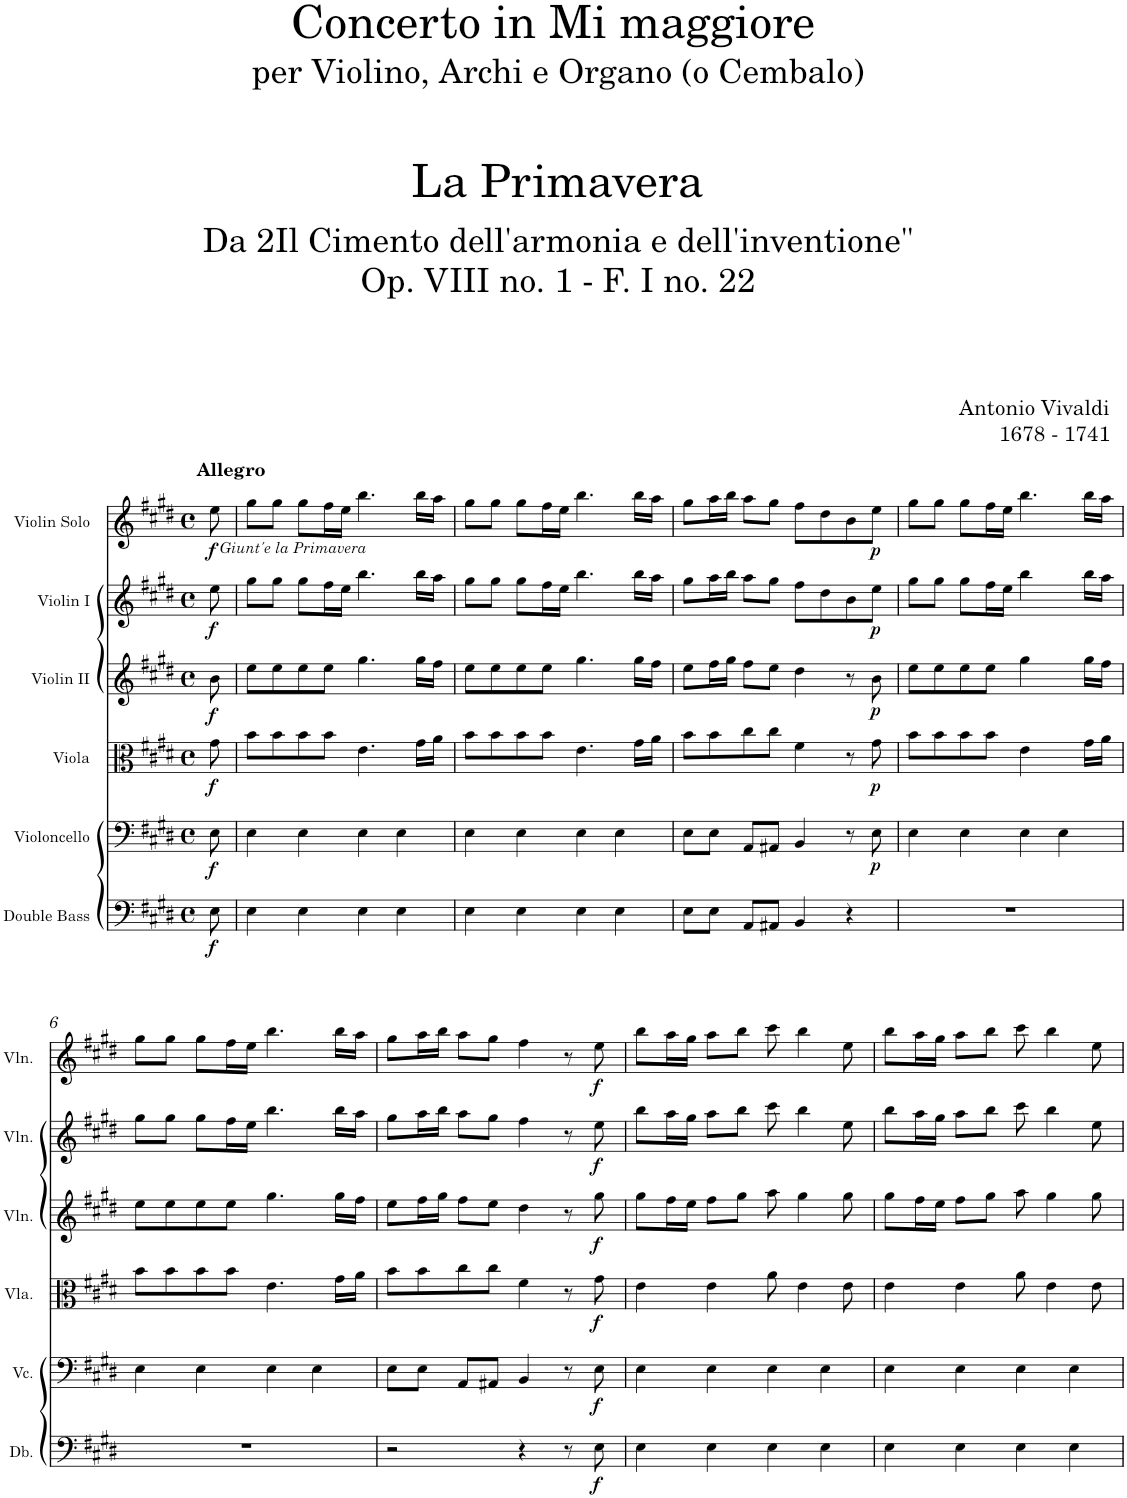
**kern	**dynam	**kern	**dynam	**kern	**dynam	**kern	**dynam	**kern	**dynam	**kern	**dynam
*part6	*part6	*part5	*part5	*part4	*part4	*part3	*part3	*part2	*part2	*part1	*part1
*staff6	*staff6	*staff5	*staff5	*staff4	*staff4	*staff3	*staff3	*staff2	*staff2	*staff1	*staff1
*I"Double Bass	*	*I"Violoncello	*	*I"Viola	*	*I"Violin II	*	*I"Violin I	*	*I"Violin Solo	*
*I'Db.	*	*I'Vc.	*	*I'Vla.	*	*I'Vln.	*	*I'Vln.	*	*I'Vln.	*
*clefF4	*	*clefF4	*	*clefC3	*	*clefG2	*	*clefG2	*	*clefG2	*
*Trd7c12	*	*	*	*	*	*	*	*	*	*	*
*k[f#c#g#d#]	*	*k[f#c#g#d#]	*	*k[f#c#g#d#]	*	*k[f#c#g#d#]	*	*k[f#c#g#d#]	*	*k[f#c#g#d#]	*
*M4/4	*	*M4/4	*	*M4/4	*	*M4/4	*	*M4/4	*	*M4/4	*
*met(c)	*	*met(c)	*	*met(c)	*	*met(c)	*	*met(c)	*	*met(c)	*
=1	=1	=1	=1	=1	=1	=1	=1	=1	=1	=1	=1
!	!	!	!	!	!	!	!	!	!	!LO:TX:a:B:t=Allegro	!
!	!	!	!	!	!	!	!	!	!	!LO:TX:b:i:t=Giunt'e la Primavera	!
!	!LO:DY:b	!	!LO:DY:b	!	!LO:DY:b	!	!LO:DY:b	!	!LO:DY:b	!	!LO:DY:b
8E\	f	8E\	f	8g#\	f	8b\	f	8ee\	f	8ee\	f
=2	=2	=2	=2	=2	=2	=2	=2	=2	=2	=2	=2
4E\	.	4E\	.	8b\L	.	8ee\L	.	8gg#\L	.	8gg#\L	.
.	.	.	.	8b\	.	8ee\	.	8gg#\J	.	8gg#\J	.
4E\	.	4E\	.	8b\	.	8ee\	.	8gg#\L	.	8gg#\L	.
.	.	.	.	8b\J	.	8ee\J	.	16ff#\L	.	16ff#\L	.
.	.	.	.	.	.	.	.	16ee\JJ	.	16ee\JJ	.
4E\	.	4E\	.	4.e\	.	4.gg#\	.	4.bb\	.	4.bb\	.
4E\	.	4E\	.	.	.	.	.	.	.	.	.
.	.	.	.	16g#\LL	.	16gg#\LL	.	16bb\LL	.	16bb\LL	.
.	.	.	.	16a\JJ	.	16ff#\JJ	.	16aa\JJ	.	16aa\JJ	.
=3	=3	=3	=3	=3	=3	=3	=3	=3	=3	=3	=3
4E\	.	4E\	.	8b\L	.	8ee\L	.	8gg#\L	.	8gg#\L	.
.	.	.	.	8b\	.	8ee\	.	8gg#\J	.	8gg#\J	.
4E\	.	4E\	.	8b\	.	8ee\	.	8gg#\L	.	8gg#\L	.
.	.	.	.	8b\J	.	8ee\J	.	16ff#\L	.	16ff#\L	.
.	.	.	.	.	.	.	.	16ee\JJ	.	16ee\JJ	.
4E\	.	4E\	.	4.e\	.	4.gg#\	.	4.bb\	.	4.bb\	.
4E\	.	4E\	.	.	.	.	.	.	.	.	.
.	.	.	.	16g#\LL	.	16gg#\LL	.	16bb\LL	.	16bb\LL	.
.	.	.	.	16a\JJ	.	16ff#\JJ	.	16aa\JJ	.	16aa\JJ	.
=4	=4	=4	=4	=4	=4	=4	=4	=4	=4	=4	=4
8E\L	.	8E\L	.	8b\L	.	8ee\L	.	8gg#\L	.	8gg#\L	.
8E\J	.	8E\J	.	8b\	.	16ff#\L	.	16aa\L	.	16aa\L	.
.	.	.	.	.	.	16gg#\JJ	.	16bb\JJ	.	16bb\JJ	.
8AA/L	.	8AA/L	.	8cc#\	.	8ff#\L	.	8aa\L	.	8aa\L	.
8AA#X/J	.	8AA#X/J	.	8cc#\J	.	8ee\J	.	8gg#\J	.	8gg#\J	.
4BB/	.	4BB/	.	4f#\	.	4dd#\	.	8ff#\L	.	8ff#\L	.
.	.	.	.	.	.	.	.	8dd#\	.	8dd#\	.
4r	.	8r	.	8r	.	8r	.	8b\	.	8b\	.
!	!	!	!LO:DY:b	!	!LO:DY:b	!	!LO:DY:b	!	!LO:DY:b	!	!LO:DY:b
.	.	8E\	p	8g#\	p	8b\	p	8ee\J	p	8ee\J	p
=5	=5	=5	=5	=5	=5	=5	=5	=5	=5	=5	=5
1r	.	4E\	.	8b\L	.	8ee\L	.	8gg#\L	.	8gg#\L	.
.	.	.	.	8b\	.	8ee\	.	8gg#\J	.	8gg#\J	.
.	.	4E\	.	8b\	.	8ee\	.	8gg#\L	.	8gg#\L	.
.	.	.	.	8b\J	.	8ee\J	.	16ff#\L	.	16ff#\L	.
.	.	.	.	.	.	.	.	16ee\JJ	.	16ee\JJ	.
.	.	4E\	.	4e\	.	4gg#\	.	4bb\	.	4.bb\	.
.	.	4E\	.	8ryy	.	8ryy	.	8ryy	.	.	.
.	.	.	.	16g#\LL	.	16gg#\LL	.	16bb\LL	.	16bb\LL	.
.	.	.	.	16a\JJ	.	16ff#\JJ	.	16aa\JJ	.	16aa\JJ	.
!!LO:LB:g=z
=6	=6	=6	=6	=6	=6	=6	=6	=6	=6	=6	=6
1r	.	4E\	.	8b\L	.	8ee\L	.	8gg#\L	.	8gg#\L	.
.	.	.	.	8b\	.	8ee\	.	8gg#\J	.	8gg#\J	.
.	.	4E\	.	8b\	.	8ee\	.	8gg#\L	.	8gg#\L	.
.	.	.	.	8b\J	.	8ee\J	.	16ff#\L	.	16ff#\L	.
.	.	.	.	.	.	.	.	16ee\JJ	.	16ee\JJ	.
.	.	4E\	.	4.e\	.	4.gg#\	.	4.bb\	.	4.bb\	.
.	.	4E\	.	.	.	.	.	.	.	.	.
.	.	.	.	16g#\LL	.	16gg#\LL	.	16bb\LL	.	16bb\LL	.
.	.	.	.	16a\JJ	.	16ff#\JJ	.	16aa\JJ	.	16aa\JJ	.
=7	=7	=7	=7	=7	=7	=7	=7	=7	=7	=7	=7
2r	.	8E\L	.	8b\L	.	8ee\L	.	8gg#\L	.	8gg#\L	.
.	.	8E\J	.	8b\	.	16ff#\L	.	16aa\L	.	16aa\L	.
.	.	.	.	.	.	16gg#\JJ	.	16bb\JJ	.	16bb\JJ	.
.	.	8AA/L	.	8cc#\	.	8ff#\L	.	8aa\L	.	8aa\L	.
.	.	8AA#X/J	.	8cc#\J	.	8ee\J	.	8gg#\J	.	8gg#\J	.
4r	.	4BB/	.	4f#\	.	4dd#\	.	4ff#\	.	4ff#\	.
8r	.	8r	.	8r	.	8r	.	8r	.	8r	.
!	!LO:DY:b	!	!LO:DY:b	!	!LO:DY:b	!	!LO:DY:b	!	!LO:DY:b	!	!LO:DY:b
8E\	f	8E\	f	8g#\	f	8gg#\	f	8ee\	f	8ee\	f
=8	=8	=8	=8	=8	=8	=8	=8	=8	=8	=8	=8
4E\	.	4E\	.	4e\	.	8gg#\L	.	8bb\L	.	8bb\L	.
.	.	.	.	.	.	16ff#\L	.	16aa\L	.	16aa\L	.
.	.	.	.	.	.	16ee\JJ	.	16gg#\JJ	.	16gg#\JJ	.
4E\	.	4E\	.	4e\	.	8ff#\L	.	8aa\L	.	8aa\L	.
.	.	.	.	.	.	8gg#\J	.	8bb\J	.	8bb\J	.
4E\	.	4E\	.	8a\	.	8aa\	.	8ccc#\	.	8ccc#\	.
.	.	.	.	4e\	.	4gg#\	.	4bb\	.	4bb\	.
4E\	.	4E\	.	.	.	.	.	.	.	.	.
.	.	.	.	8e\	.	8gg#\	.	8ee\	.	8ee\	.
=9	=9	=9	=9	=9	=9	=9	=9	=9	=9	=9	=9
4E\	.	4E\	.	4e\	.	8gg#\L	.	8bb\L	.	8bb\L	.
.	.	.	.	.	.	16ff#\L	.	16aa\L	.	16aa\L	.
.	.	.	.	.	.	16ee\JJ	.	16gg#\JJ	.	16gg#\JJ	.
4E\	.	4E\	.	4e\	.	8ff#\L	.	8aa\L	.	8aa\L	.
.	.	.	.	.	.	8gg#\J	.	8bb\J	.	8bb\J	.
4E\	.	4E\	.	8a\	.	8aa\	.	8ccc#\	.	8ccc#\	.
.	.	.	.	4e\	.	4gg#\	.	4bb\	.	4bb\	.
4E\	.	4E\	.	.	.	.	.	.	.	.	.
.	.	.	.	8e\	.	8gg#\	.	8ee\	.	8ee\	.
=	=	=	=	=	=	=	=	=	=	=	=
*-	*-	*-	*-	*-	*-	*-	*-	*-	*-	*-	*-
